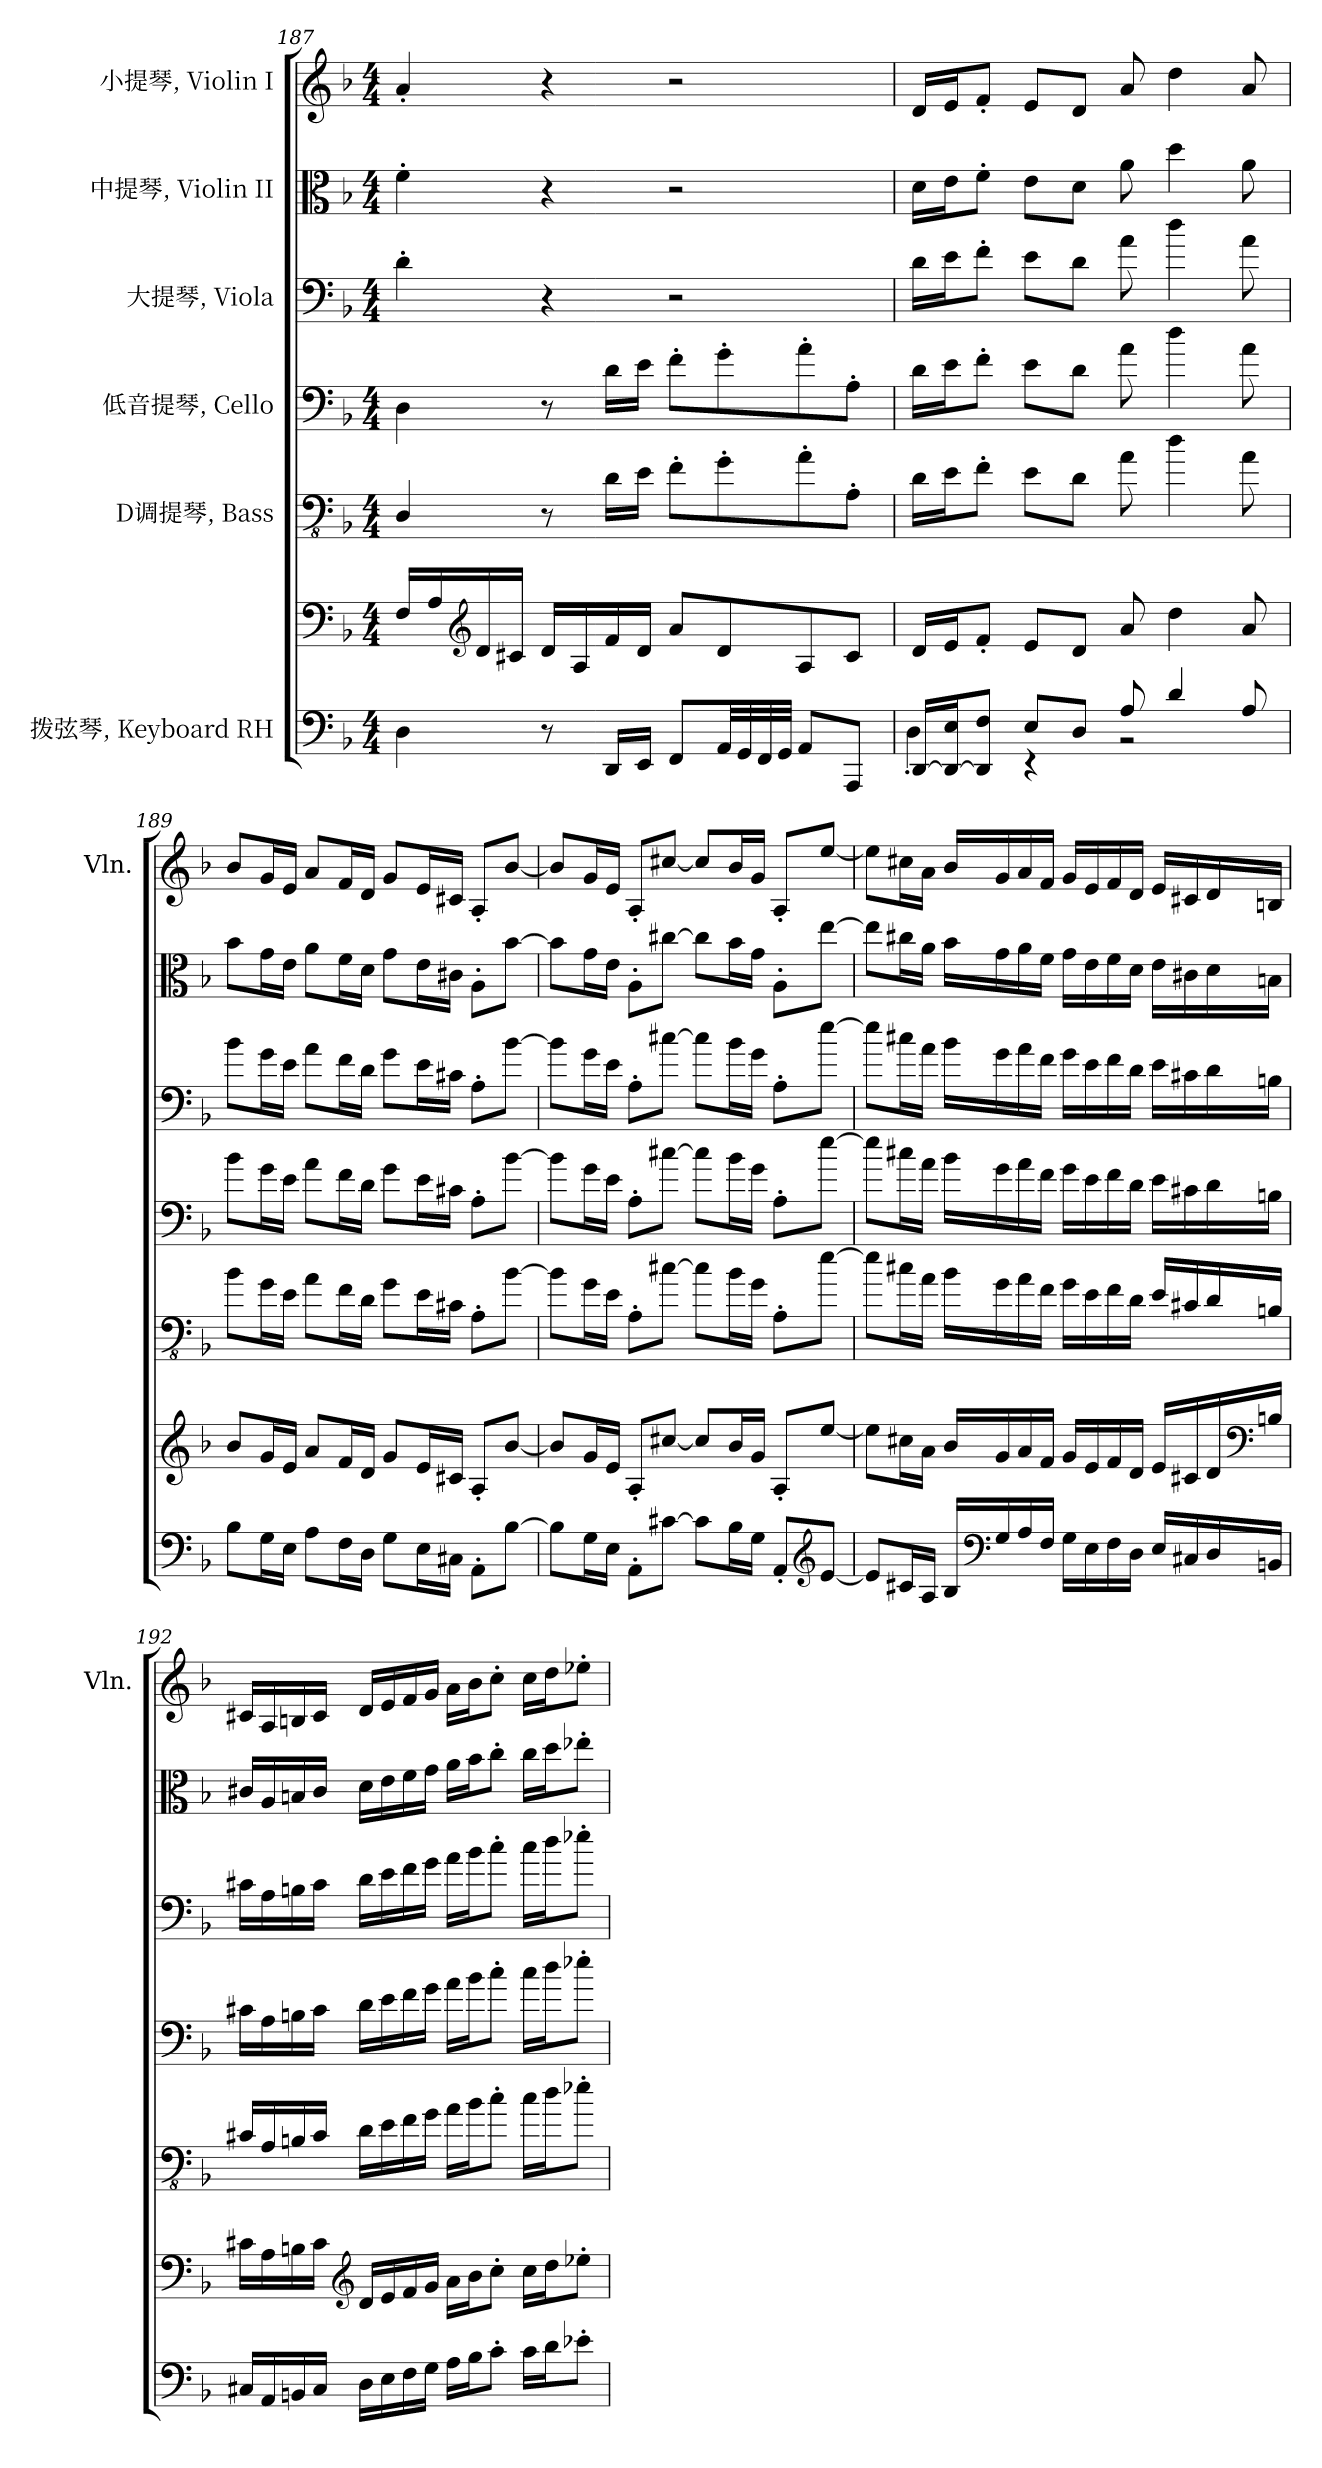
**kern	**kern	**kern	**kern	**kern	**kern	**kern
*part6	*part6	*part5	*part4	*part3	*part2	*part1
*staff7	*staff6	*staff5	*staff4	*staff3	*staff2	*staff1
*I"拨弦琴, Keyboard RH	*	*I"D调提琴, Bass	*I"低音提琴, Cello	*I"大提琴, Viola	*I"中提琴, Violin II	*I"小提琴, Violin I
*	*	*	*	*	*	*I'Vln.
!!LO:PB:g=z
*clefF4	*clefF4	*clefFv4	*clefF4	*clefF4	*clefC3	*clefG2
*	*	*ITrd7c12	*ITrd7c12	*	*	*
*k[b-]	*k[b-]	*k[b-]	*k[b-]	*k[b-]	*k[b-]	*k[b-]
*M4/4	*M4/4	*M4/4	*M4/4	*M4/4	*M4/4	*M4/4
=187	=187	=187	=187	=187	=187	=187
4D\	16F/LL	4DDD/	4DD\	4d'\	4f'\	4a'/
.	16A/	.	.	.	.	.
*	*clefG2	*	*	*	*	*
.	16d/	.	.	.	.	.
.	16c#X/JJ	.	.	.	.	.
8r	16d/LL	8r	8r	4r	4r	4r
.	16A/	.	.	.	.	.
16DD/LL	16f/	16DD\LL	16D\LL	.	.	.
16EE/JJ	16d/JJ	16EE\JJ	16E\JJ	.	.	.
8FF/L	8a/L	8FF'\L	8F'\L	2r	2r	2r
32AA/LL	8d/	8GG'\	8G'\	.	.	.
32GG/	.	.	.	.	.	.
32FF/	.	.	.	.	.	.
32GG/JJJ	.	.	.	.	.	.
8AA/L	8A/	8AA'\	8A'\	.	.	.
8AAA/J	8c#/J	8AAA'\J	8AA'\J	.	.	.
=188	=188	=188	=188	=188	=188	=188
*^	*	*	*	*	*	*
[16DD/LL	4D'\	16d/LL	16DD\LL	16D\LL	16d\LL	16d\LL	16d/LL
16DD/_ 16E/J	.	16e/J	16EE\J	16E\J	16e\J	16e\J	16e/J
8DD/] 8F/J	.	8f'/J	8FF'\J	8F'\J	8f'\J	8f'\J	8f'/J
8E/L	4r	8e/L	8EE\L	8E\L	8e\L	8e\L	8e/L
8D/J	.	8d/J	8DD\J	8D\J	8d\J	8d\J	8d/J
8A/	2r	8a/	8AA\	8A\	8a\	8a\	8a/
4d/	.	4dd\	4D\	4d\	4dd\	4dd\	4dd\
8A/	.	8a/	8AA\	8A\	8a\	8a\	8a/
*v	*v	*	*	*	*	*	*
!!LO:PB:g=z
=189	=189	=189	=189	=189	=189	=189
8B-\L	8b-/L	8BB-\L	8B-\L	8b-\L	8b-\L	8b-/L
16G\L	16g/L	16GG\L	16G\L	16g\L	16g\L	16g/L
16E\JJ	16e/JJ	16EE\JJ	16E\JJ	16e\JJ	16e\JJ	16e/JJ
8A\L	8a/L	8AA\L	8A\L	8a\L	8a\L	8a/L
16F\L	16f/L	16FF\L	16F\L	16f\L	16f\L	16f/L
16D\JJ	16d/JJ	16DD\JJ	16D\JJ	16d\JJ	16d\JJ	16d/JJ
8G\L	8g/L	8GG\L	8G\L	8g\L	8g\L	8g/L
16E\L	16e/L	16EE\L	16E\L	16e\L	16e\L	16e/L
16C#X\JJ	16c#X/JJ	16CC#X\JJ	16C#X\JJ	16c#X\JJ	16c#X\JJ	16c#X/JJ
8AA'\L	8A'/L	8AAA'\L	8AA'\L	8A'\L	8A'\L	8A'/L
[8B-\J	[8b-/J	[8BB-\J	[8B-\J	[8b-\J	[8b-\J	[8b-/J
=190	=190	=190	=190	=190	=190	=190
8B-\L]	8b-/L]	8BB-\L]	8B-\L]	8b-\L]	8b-\L]	8b-/L]
16G\L	16g/L	16GG\L	16G\L	16g\L	16g\L	16g/L
16E\JJ	16e/JJ	16EE\JJ	16E\JJ	16e\JJ	16e\JJ	16e/JJ
8AA'\L	8A'/L	8AAA'\L	8AA'\L	8A'\L	8A'\L	8A'/L
[8c#X\J	[8cc#X/J	[8C#X\J	[8c#X\J	[8cc#X\J	[8cc#X\J	[8cc#X/J
8c#\L]	8cc#/L]	8C#\L]	8c#\L]	8cc#\L]	8cc#\L]	8cc#/L]
16B-\L	16b-/L	16BB-\L	16B-\L	16b-\L	16b-\L	16b-/L
16G\JJ	16g/JJ	16GG\JJ	16G\JJ	16g\JJ	16g\JJ	16g/JJ
8AA'/L	8A'/L	8AAA'\L	8AA'\L	8A'\L	8A'\L	8A'/L
*clefG2	*	*	*	*	*	*
[8e/J	[8ee/J	[8E\J	[8e\J	[8ee\J	[8ee\J	[8ee/J
!!LO:PB:g=z
=191	=191	=191	=191	=191	=191	=191
8e/L]	8ee\L]	8E\L]	8e\L]	8ee\L]	8ee\L]	8ee\L]
16c#X/L	16cc#X\L	16C#X\L	16c#X\L	16cc#X\L	16cc#X\L	16cc#X\L
16A/JJ	16a\JJ	16AA\JJ	16A\JJ	16a\JJ	16a\JJ	16a\JJ
16B-/LL	16b-/LL	16BB-\LL	16B-\LL	16b-\LL	16b-\LL	16b-/LL
*clefF4	*	*	*	*	*	*
16G/	16g/	16GG\	16G\	16g\	16g\	16g/
16A/	16a/	16AA\	16A\	16a\	16a\	16a/
16F/JJ	16f/JJ	16FF\JJ	16F\JJ	16f\JJ	16f\JJ	16f/JJ
16G\LL	16g/LL	16GG\LL	16G\LL	16g\LL	16g\LL	16g/LL
16E\	16e/	16EE\	16E\	16e\	16e\	16e/
16F\	16f/	16FF\	16F\	16f\	16f\	16f/
16D\JJ	16d/JJ	16DD\JJ	16D\JJ	16d\JJ	16d\JJ	16d/JJ
16E/LL	16e/LL	16EE/LL	16E\LL	16e\LL	16e\LL	16e/LL
16C#X/	16c#X/	16CC#X/	16C#X\	16c#X\	16c#X\	16c#X/
16D/	16d/	16DD/	16D\	16d\	16d\	16d/
*	*clefF4	*	*	*	*	*
16BBn/JJ	16Bn/JJ	16BBBn/JJ	16BBn\JJ	16Bn\JJ	16Bn\JJ	16Bn/JJ
!!LO:PB:g=z
=192	=192	=192	=192	=192	=192	=192
16C#X/LL	16c#X\LL	16CC#X/LL	16C#X\LL	16c#X\LL	16c#X/LL	16c#X/LL
16AA/	16A\	16AAA/	16AA\	16A\	16A/	16A/
16BBn/	16Bn\	16BBBn/	16BBn\	16Bn\	16Bn/	16Bn/
16C#/JJ	16c#\JJ	16CC#/JJ	16C#\JJ	16c#\JJ	16c#/JJ	16c#/JJ
*	*clefG2	*	*	*	*	*
16D\LL	16d/LL	16DD\LL	16D\LL	16d\LL	16d\LL	16d/LL
16E\	16e/	16EE\	16E\	16e\	16e\	16e/
16F\	16f/	16FF\	16F\	16f\	16f\	16f/
16G\JJ	16g/JJ	16GG\JJ	16G\JJ	16g\JJ	16g\JJ	16g/JJ
16A\LL	16a\LL	16AA\LL	16A\LL	16a\LL	16a\LL	16a\LL
16B-\J	16b-\J	16BB-\J	16B-\J	16b-\J	16b-\J	16b-\J
8c'\J	8cc'\J	8C'\J	8c'\J	8cc'\J	8cc'\J	8cc'\J
16c\LL	16cc\LL	16C\LL	16c\LL	16cc\LL	16cc\LL	16cc\LL
16d\J	16dd\J	16D\J	16d\J	16dd\J	16dd\J	16dd\J
8e-X'\J	8ee-X'\J	8E-X'\J	8e-X'\J	8ee-X'\J	8ee-X'\J	8ee-X'\J
=	=	=	=	=	=	=
*-	*-	*-	*-	*-	*-	*-
